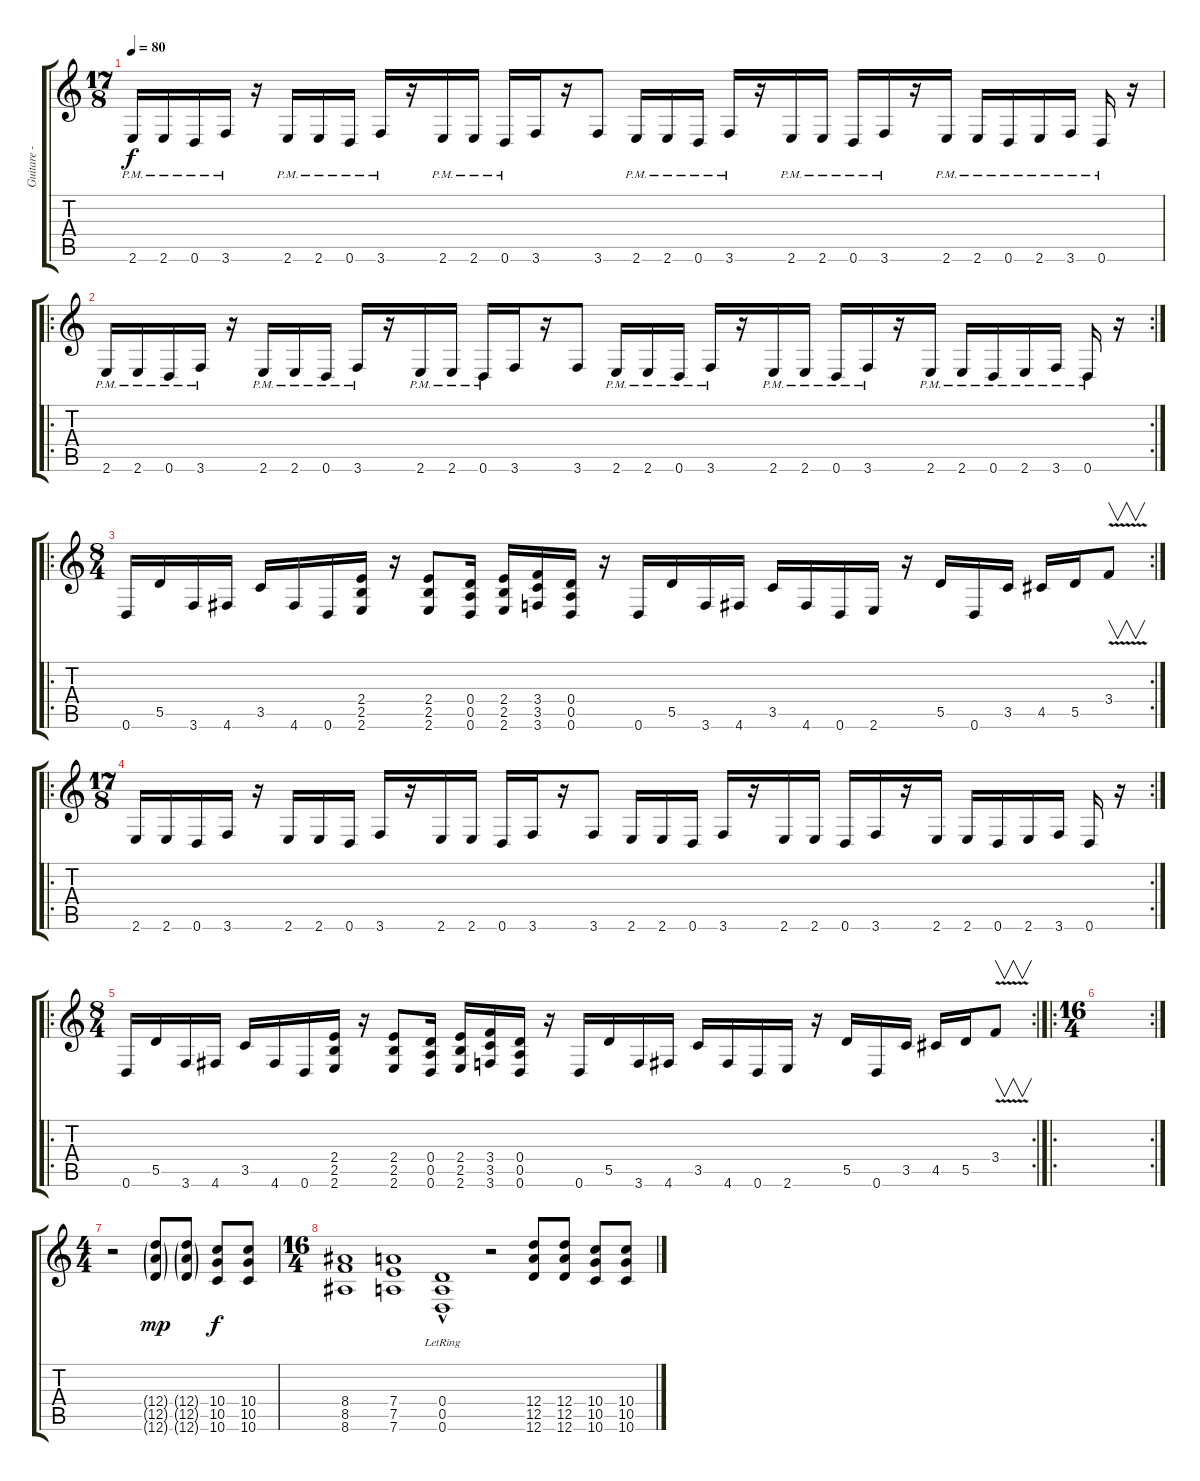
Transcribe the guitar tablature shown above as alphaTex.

\track ("Guitare - 1" "Guitare - ") {instrument distortionguitar}
\staff {score tabs}
\tuning (E4 B3 G3 D3 A2 D2) {hide}
\ts (17 8)
\tempo 80
\clef g2
\ks c
2.6{pm}.16{dy f instrument distortionguitar} 2.6{pm}.16 0.6{pm}.16 3.6{pm}.16 r.16 2.6{pm}.16 2.6{pm}.16 0.6{pm}.16 3.6{pm}.16 r.16 2.6{pm}.16 2.6{pm}.16 0.6{pm}.16 3.6.16 r.16 3.6.8 2.6{pm}.16 2.6{pm}.16 0.6{pm}.16 3.6{pm}.16 r.16 2.6{pm}.16 2.6{pm}.16 0.6{pm}.16 3.6{pm}.16 r.16 2.6{pm}.16 2.6{pm}.16 0.6{pm}.16 2.6{pm}.16 3.6{pm}.16 0.6{pm}.16 r.16 |
\ro
\rc 2
2.6{pm}.16 2.6{pm}.16 0.6{pm}.16 3.6{pm}.16 r.16 2.6{pm}.16 2.6{pm}.16 0.6{pm}.16 3.6{pm}.16 r.16 2.6{pm}.16 2.6{pm}.16 0.6{pm}.16 3.6.16 r.16 3.6.8 2.6{pm}.16 2.6{pm}.16 0.6{pm}.16 3.6{pm}.16 r.16 2.6{pm}.16 2.6{pm}.16 0.6{pm}.16 3.6{pm}.16 r.16 2.6{pm}.16 2.6{pm}.16 0.6{pm}.16 2.6{pm}.16 3.6{pm}.16 0.6{pm}.16 r.16 |
\ro
\rc 2
\ts (8 4)
0.6.16 5.5.16 3.6.16 4.6.16 3.5.16 4.6.16 0.6.16 (2.4 2.5 2.6).16 r.16 (2.4 2.5 2.6).8 (0.4 0.5 0.6).16 (2.4 2.5 2.6).16 (3.4 3.5 3.6).16 (0.4 0.5 0.6).16 r.16 0.6.16 5.5.16 3.6.16 4.6.16 3.5.16 4.6.16 0.6.16 2.6.16 r.16 5.5.16 0.6.16 3.5.16 4.5.16 5.5.16 3.4{v}.8{v} |
\ro
\rc 2
\ts (17 8)
2.6.16 2.6.16 0.6.16 3.6.16 r.16 2.6.16 2.6.16 0.6.16 3.6.16 r.16 2.6.16 2.6.16 0.6.16 3.6.16 r.16 3.6.8 2.6.16 2.6.16 0.6.16 3.6.16 r.16 2.6.16 2.6.16 0.6.16 3.6.16 r.16 2.6.16 2.6.16 0.6.16 2.6.16 3.6.16 0.6.16 r.16 |
\ro
\rc 2
\ts (8 4)
0.6.16 5.5.16 3.6.16 4.6.16 3.5.16 4.6.16 0.6.16 (2.4 2.5 2.6).16 r.16 (2.4 2.5 2.6).8 (0.4 0.5 0.6).16 (2.4 2.5 2.6).16 (3.4 3.5 3.6).16 (0.4 0.5 0.6).16 r.16 0.6.16 5.5.16 3.6.16 4.6.16 3.5.16 4.6.16 0.6.16 2.6.16 r.16 5.5.16 0.6.16 3.5.16 4.5.16 5.5.16 3.4{v}.8{v} |
\ro
\rc 2
\ts (16 4)
|
\ts (4 4)
r.2 (12.4{g} 12.5{g} 12.6{g}).8{dy mp} (12.4{g} 12.5{g} 12.6{g}).8 (10.4 10.5 10.6).8{dy f} (10.4 10.5 10.6).8 |
\ts (16 4)
(8.4 8.5 8.6).1 (7.4 7.5 7.6).1 (0.4{hac lr} 0.5{hac lr} 0.6{lr}).1 r.2 (12.4 12.5 12.6).8 (12.4 12.5 12.6).8 (10.4 10.5 10.6).8 (10.4 10.5 10.6).8
